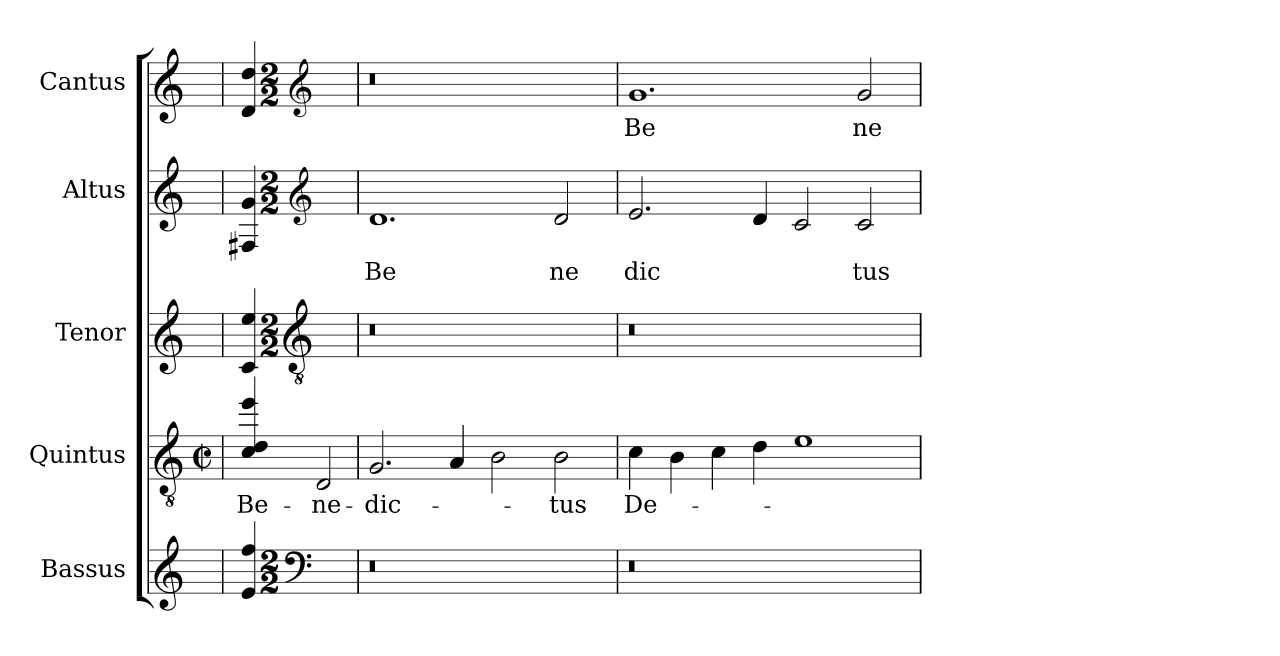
**kern	**kern	**text	**kern	**kern	**text	**kern	**text
*part5	*part4	*part4	*part3	*part2	*part2	*part1	*part1
*staff5	*staff4	*staff4	*staff3	*staff2	*staff2	*staff1	*staff1
*I"Bassus	*I"Quintus	*	*I"Tenor	*I"Altus	*	*I"Cantus	*
!!LO:PB:g=z
*stria5	*stria5	*	*stria5	*stria5	*	*stria5	*
*	*clefGv2	*	*	*	*	*	*
*	*M2/2	*	*	*	*	*	*
*	*met(c|)	*	*	*	*	*	*
!!LO:REH:place=s3:a:fs=9:t=
=1	=1	=1!	=1	=1	=1!	=1!	=1!
!	!	!LO:LY:b:cj	!	!	!	!	!
4ff/ 4e/	4c/ 4ee/ 4d	Be-	4ee/ 4c/	4g/ 4F#X/	.	4dd/ 4d/	.
*clefF4	*	*	*clefGv2	*clefG2	*	*clefG2	*
*M2/2	*	*	*M2/2	*M2/2	*	*M2/2	*
*met(c|)	*	*	*met(c|)	*met(c|)	*	*met(c|)	*
!	!LO:N:vis=2	!LO:LY:b:cj	!	!	!	!	!
4ryy	4D/	-ne-	4ryy	4ryy	.	4ryy	.
=2	=2	=2	=2	=2	=2	=2	=2
!	!	!LO:LY:b	!	!	!LO:LY:b:cj	!	!
0r	2.G/	-dic-	0r	1.d	Be	0r	.
.	4A/	.	.	.	.	.	.
.	2B\	.	.	.	.	.	.
!	!	!LO:LY:b:cj	!	!	!LO:LY:b:cj	!	!
.	2B\	-tus	.	2d/	ne	.	.
=3	=3	=3	=3	=3	=3	=3	=3
!	!	!LO:LY:b	!	!	!LO:LY:b	!	!LO:LY:b:cj
0r	4c\	De-	0r	2.e/	dic	1.g	Be
.	4B\	.	.	.	.	.	.
.	4c\	.	.	.	.	.	.
.	4d\	.	.	4d/	.	.	.
.	1e	.	.	2c/	.	.	.
!	!	!	!	!	!LO:LY:b:cj	!	!LO:LY:b:cj
.	.	.	.	2c/	tus	2g/	ne
=	=	=	=	=	=	=	=
*-	*-	*-	*-	*-	*-	*-	*-
